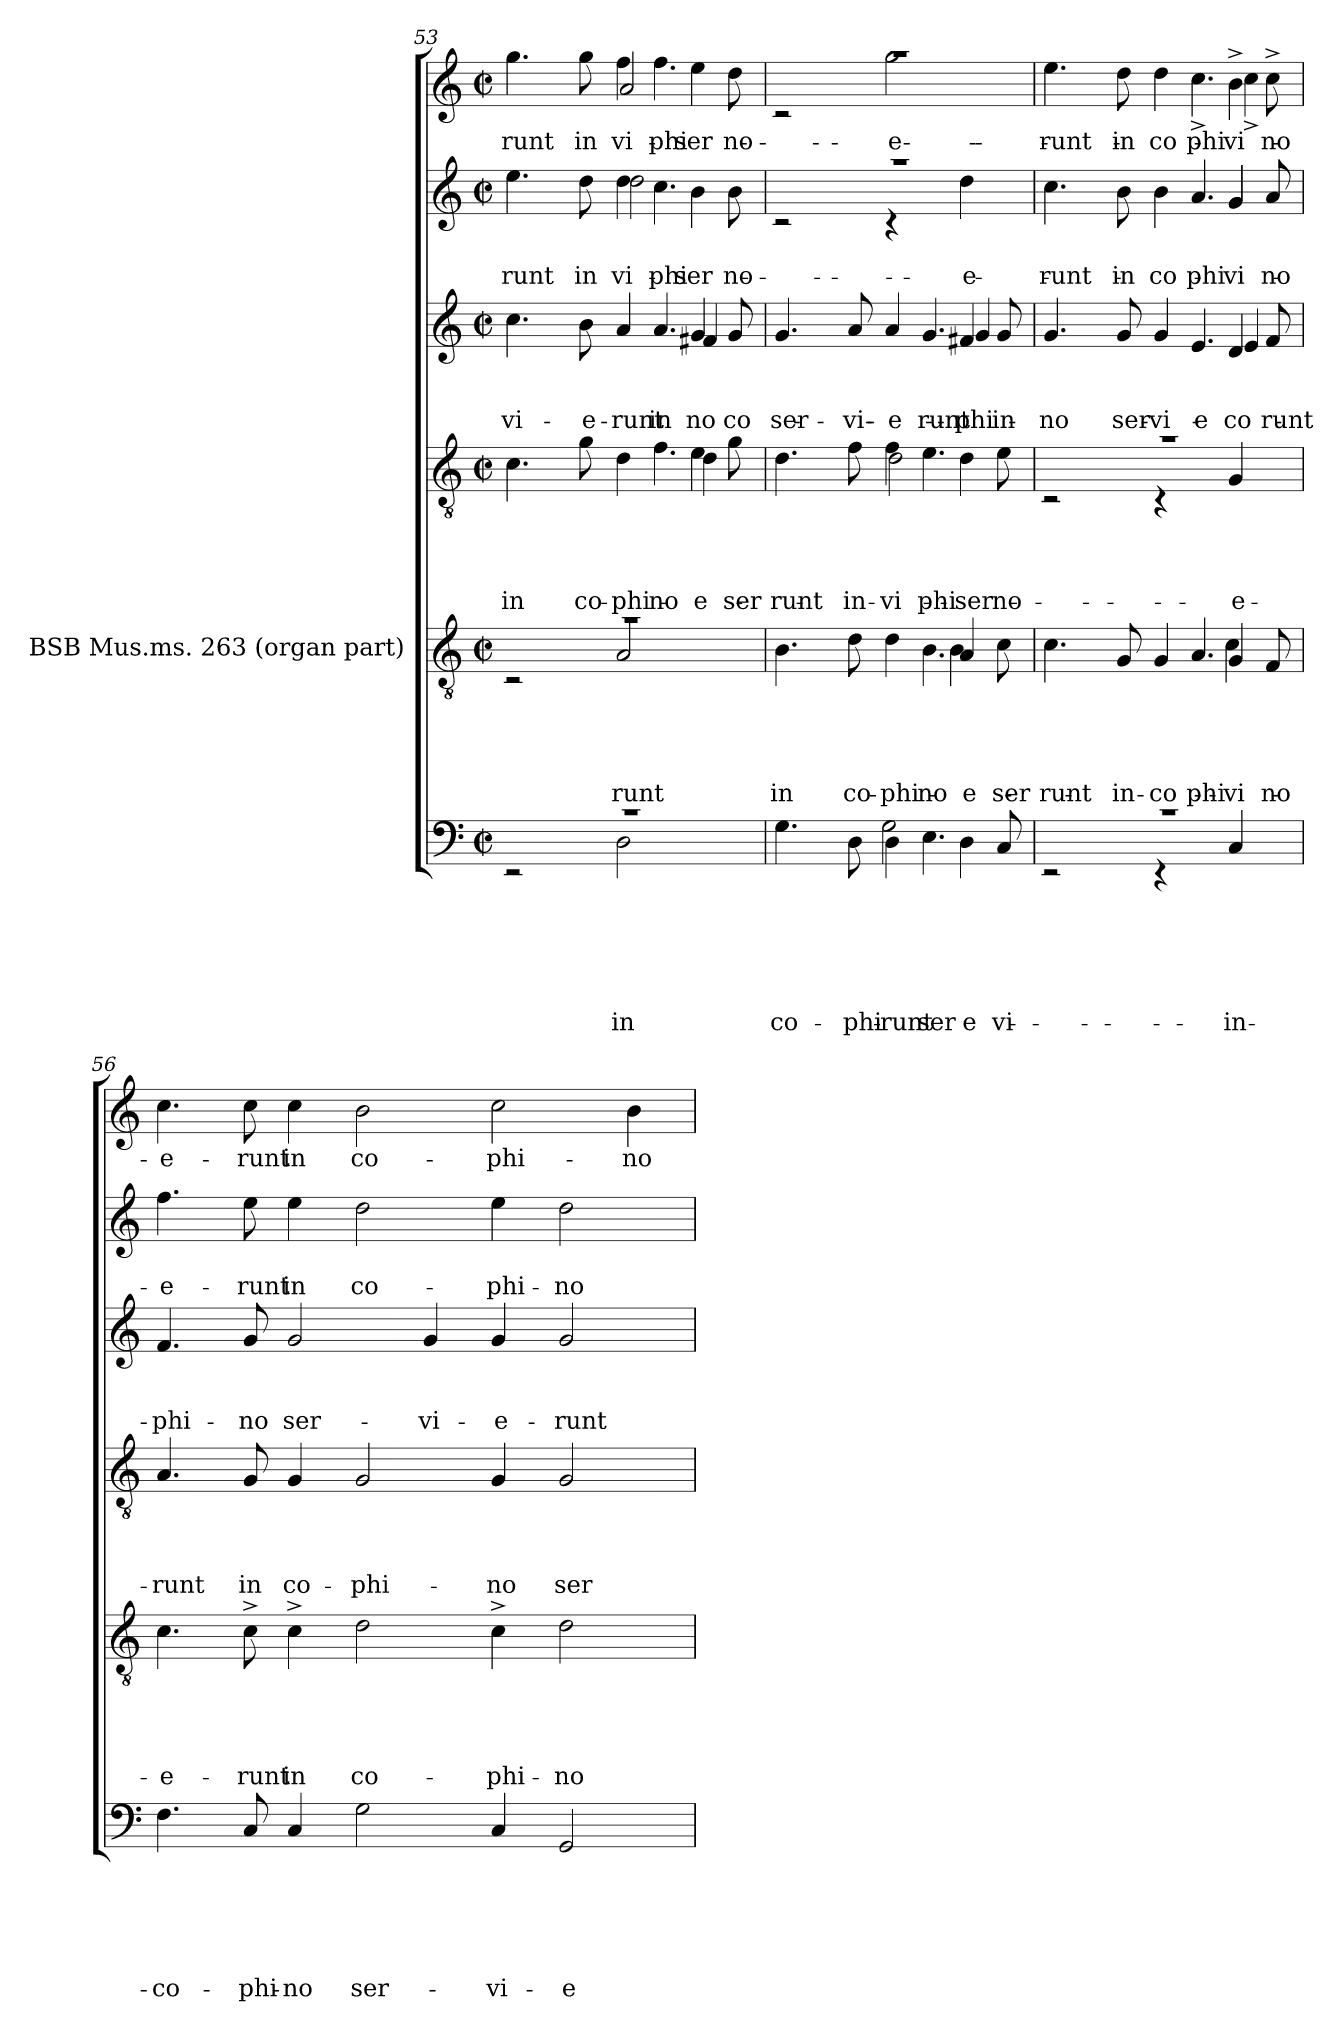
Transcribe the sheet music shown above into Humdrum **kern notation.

**kern	**text	**text	**text	**text	**text	**text	**kern	**text	**text	**text	**text	**text	**kern	**text	**text	**text	**text	**kern	**text	**text	**text	**kern	**text	**text	**kern	**text
*part6	*part6	*part6	*part6	*part6	*part6	*part6	*part5	*part5	*part5	*part5	*part5	*part5	*part4	*part4	*part4	*part4	*part4	*part3	*part3	*part3	*part3	*part2	*part2	*part2	*part1	*part1
*staff6	*staff6	*staff6	*staff6	*staff6	*staff6	*staff6	*staff5	*staff5	*staff5	*staff5	*staff5	*staff5	*staff4	*staff4	*staff4	*staff4	*staff4	*staff3	*staff3	*staff3	*staff3	*staff2	*staff2	*staff2	*staff1	*staff1
*	*	*	*	*	*	*	*I"BSB Mus.ms. 263 (organ part)	*	*	*	*	*	*	*	*	*	*	*	*	*	*	*	*	*	*	*
*clefF4	*	*	*	*	*	*	*clefGv2	*	*	*	*	*	*clefGv2	*	*	*	*	*clefG2	*	*	*	*clefG2	*	*	*clefG2	*
*k[]	*	*	*	*	*	*	*k[]	*	*	*	*	*	*k[]	*	*	*	*	*k[]	*	*	*	*k[]	*	*	*k[]	*
*C:	*	*	*	*	*	*	*C:	*	*	*	*	*	*C:	*	*	*	*	*C:	*	*	*	*C:	*	*	*C:	*
*M2/2	*	*	*	*	*	*	*M2/2	*	*	*	*	*	*M2/2	*	*	*	*	*M2/2	*	*	*	*M2/2	*	*	*M2/2	*
*met(c|)	*	*	*	*	*	*	*met(c|)	*	*	*	*	*	*met(c|)	*	*	*	*	*met(c|)	*	*	*	*met(c|)	*	*	*met(c|)	*
=53	=53	=53	=53	=53	=53	=53	=53	=53	=53	=53	=53	=53	=53	=53	=53	=53	=53	=53	=53	=53	=53	=53	=53	=53	=53	=53
*^	*	*	*	*	*	*	*^	*	*	*	*	*	*	*	*	*	*	*	*	*	*	*	*	*	*	*
!	!	!	!	!	!	!	!	!	!	!	!	!	!	!	!	!	!	!	!LO:LY:b	!	!	!	!LO:LY:b	!	!	!LO:LY:b	!	!LO:LY:b
*	*	*	*	*	*	*	*	*	*	*	*	*	*	*	*^	*	*	*	*	*^	*	*	*	*^	*	*	*^	*
*	*	*	*	*	*	*	*	*	*	*	*	*	*	*	*	*^	*	*	*	*	*	*^	*	*	*	*	*^	*	*	*	*^	*
*	*	*	*	*	*	*	*	*	*	*	*	*	*	*	*	*	*^	*	*	*	*	*	*	*^	*	*	*	*	*	*^	*	*	*	*	*^	*
1rc	2rEE	.	.	.	.	.	.	1ra	2rC	.	.	.	.	.	4.c\	2ryy	2..ryy	2.ryy	.	.	.	in	4.cc\	2ryy	2..ryy	2.ryy	.	.	-vi-	4.ee\	2ryy	2..ryy	2ryy	.	-runt	4.gg\	2ryy	2..ryy	2ryy	-runt
!	!	!	!	!	!	!	!	!	!	!	!	!	!	!	!	!	!	!	!	!	!	!LO:LY:b	!	!	!	!	!	!	!LO:LY:b	!	!	!	!	!	!LO:LY:b	!	!	!	!	!LO:LY:b
.	.	.	.	.	.	.	.	.	.	.	.	.	.	.	8g\	.	.	.	.	.	.	co-	8b\	.	.	.	.	.	-e-	8dd\	.	.	.	.	in	8gg\	.	.	.	in
!	!	!	!	!	!	!	!LO:LY:b	!	!	!	!	!	!	!LO:LY:b	!	!	!	!	!	!	!	!LO:LY:b:rj	!	!	!	!	!	!	!LO:LY:b:rj	!	!	!	!	!	!LO:LY:b:rj	!	!	!	!	!
!	!	!	!	!	!	!	!	!	!	!	!	!	!	!	!	!	!	!	!	!	!	!	!	!	!	!	!	!	!	!	!	!	!	!	!LO:LY:b	!	!	!	!	!LO:LY:b:rj
!	!	!	!	!	!	!	!	!	!	!	!	!	!	!	!	!	!	!	!	!	!	!	!	!	!	!	!	!	!	!	!	!	!	!	!	!	!	!	!	!LO:LY:b
.	2D\	.	.	.	.	.	in	.	2A/	.	.	.	.	-runt	4d\	8ryy	.	.	.	.	.	-phi-	4a/	8ryy	.	.	.	.	-runt	4dd\	8ryy	.	2dd\	.	vi-	4ff\	8ryy	.	2a/	vi-
!	!	!	!	!	!	!	!	!	!	!	!	!	!	!	!	!	!	!	!	!	!	!LO:LY:b	!	!	!	!	!	!	!LO:LY:b	!	!	!	!	!	!LO:LY:b	!	!	!	!	!LO:LY:b
.	.	.	.	.	.	.	.	.	.	.	.	.	.	.	.	4.f\	.	.	.	.	.	-no	.	4.a/	.	.	.	.	-in	.	4.cc\	.	.	.	-phi-	.	4.ff\	.	.	-phi-
!	!	!	!	!	!	!	!	!	!	!	!	!	!	!	!	!	!	!	!	!	!	!LO:LY:b	!	!	!	!	!	!	!	!	!	!	!	!	!	!	!	!	!	!
!	!	!	!	!	!	!	!	!	!	!	!	!	!	!	!	!	!	!	!	!	!	!LO:LY:b	!	!	!	!	!	!	!LO:LY:b	!	!	!	!	!	!	!	!	!	!	!
!	!	!	!	!	!	!	!	!	!	!	!	!	!	!	!	!	!	!	!	!	!	!	!	!	!	!	!	!	!LO:LY:b	!	!	!	!	!	!LO:LY:b	!	!	!	!	!LO:LY:b
.	.	.	.	.	.	.	.	.	.	.	.	.	.	.	4e\	.	.	4d\	.	.	.	-e-	4g/	.	.	4f#X/	.	.	-no	4b\	.	.	.	.	-ser-	4ee\	.	.	.	-ser-
!	!	!	!	!	!	!	!	!	!	!	!	!	!	!	!	!	!	!	!	!	!	!LO:LY:b	!	!	!	!	!	!	!LO:LY:b	!	!	!	!	!	!LO:LY:b	!	!	!	!	!LO:LY:b
.	.	.	.	.	.	.	.	.	.	.	.	.	.	.	.	.	8g\	.	.	.	.	ser-	.	.	8g/	.	.	.	co-	.	.	8b\	.	.	-no	.	.	8dd\	.	-no
*v	*v	*	*	*	*	*	*	*	*	*	*	*	*	*	*	*	*	*	*	*	*	*	*	*	*	*	*	*	*	*	*	*v	*v	*	*	*	*	*v	*v	*
*	*	*	*	*	*	*	*v	*v	*	*	*	*	*	*	*	*	*	*	*	*	*	*	*	*	*	*	*	*	*	*	*	*	*	*	*	*	*
=54	=54	=54	=54	=54	=54	=54	=54	=54	=54	=54	=54	=54	=54	=54	=54	=54	=54	=54	=54	=54	=54	=54	=54	=54	=54	=54	=54	=54	=54	=54	=54	=54	=54	=54	=54	=54
!	!	!	!	!	!	!LO:LY:b	!	!	!	!	!	!LO:LY:b	!	!	!	!	!	!	!	!LO:LY:b	!	!	!	!	!	!	!LO:LY:b	!	!	!	!	!	!	!	!	!
*^	*	*	*	*	*	*	*^	*	*	*	*	*	*	*	*	*	*	*	*	*	*	*	*	*	*	*	*	*	*	*	*	*	*	*	*	*
*	*^	*	*	*	*	*	*	*	*^	*	*	*	*	*	*	*	*	*	*	*	*	*	*	*	*	*	*	*	*	*	*	*	*	*	*	*	*	*
*	*	*	*	*	*	*	*	*	*	*	*	*	*	*	*	*	*	*	*	*	*	*	*	*	*	*	*	*	*	*	*	*	*v	*v	*	*	*	*	*	*
*	*	*^	*	*	*	*	*	*	*	*	*^	*	*	*	*	*	*	*	*	*	*	*	*	*	*	*	*	*	*	*	*	*	*	*	*	*	*v	*v	*
4.G\	2ryy	2..ryy	2ryy	.	.	.	.	.	co-	4.B\	2ryy	2..ryy	2.ryy	.	.	.	.	in	4.d\	2ryy	2..ryy	2ryy	.	.	.	-runt	4.g/	2ryy	2..ryy	2.ryy	.	.	ser-	1raa	2rc	.	.	1raa	2rc	.
!	!	!	!	!	!	!	!	!	!LO:LY:b	!	!	!	!	!	!	!	!	!LO:LY:b	!	!	!	!	!	!	!	!LO:LY:b	!	!	!	!	!	!	!LO:LY:b	!	!	!	!	!	!	!
8D\	.	.	.	.	.	.	.	.	-phi-	8d\	.	.	.	.	.	.	.	co-	8f\	.	.	.	.	.	.	in	8a/	.	.	.	.	.	-vi-	.	.	.	.	.	.	.
!	!	!	!	!	!	!	!	!	!LO:LY:b:rj	!	!	!	!	!	!	!	!	!	!	!	!	!	!	!	!	!	!	!	!	!	!	!	!	!	!	!	!	!	!	!
!	!	!	!	!	!	!	!	!	!LO:LY:b	!	!	!	!	!	!	!	!	!LO:LY:b:rj	!	!	!	!	!	!	!	!LO:LY:b:rj	!	!	!	!	!	!	!	!	!	!	!	!	!	!
!	!	!	!	!	!	!	!	!	!	!	!	!	!	!	!	!	!	!	!	!	!	!	!	!	!	!LO:LY:b	!	!	!	!	!	!	!LO:LY:b:rj	!	!	!	!	!	!	!LO:LY:b
4D\	8ryy	.	2G\	.	.	.	.	.	-runt	4d\	8ryy	.	.	.	.	.	.	-phi-	4f\	8ryy	.	2d\	.	.	.	vi-	4a/	8ryy	.	.	.	.	-e-	.	4rc	.	.	.	2gg\	-e-
!	!	!	!	!	!	!	!	!	!LO:LY:b	!	!	!	!	!	!	!	!	!LO:LY:b	!	!	!	!	!	!	!	!LO:LY:b	!	!	!	!	!	!	!LO:LY:b	!	!	!	!	!	!	!
.	4.E\	.	.	.	.	.	.	.	-ser-	.	4.B\	.	.	.	.	.	.	-no	.	4.e\	.	.	.	.	.	-phi-	.	4.g/	.	.	.	.	-runt	.	.	.	.	.	.	.
!	!	!	!	!	!	!	!	!	!LO:LY:b	!	!	!	!	!	!	!	!	!LO:LY:b	!	!	!	!	!	!	!	!	!	!	!	!	!	!	!	!	!	!	!	!	!	!
!	!	!	!	!	!	!	!	!	!	!	!	!	!	!	!	!	!	!LO:LY:b	!	!	!	!	!	!	!	!LO:LY:b	!	!	!	!	!	!	!LO:LY:b	!	!	!	!	!	!	!
!	!	!	!	!	!	!	!	!	!	!	!	!	!	!	!	!	!	!	!	!	!	!	!	!	!	!	!	!	!	!	!	!	!LO:LY:b	!	!	!	!LO:LY:b	!	!	!
4D\	.	.	.	.	.	.	.	.	e-	4A/	.	.	4B\	.	.	.	.	-e-	4d\	.	.	.	.	.	.	-ser-	4f#X/	.	.	4g/	.	.	phi-	.	4dd\	.	-e-	.	.	.
!	!	!	!	!	!	!	!	!	!LO:LY:b	!	!	!	!	!	!	!	!	!LO:LY:b	!	!	!	!	!	!	!	!LO:LY:b	!	!	!	!	!	!	!LO:LY:b	!	!	!	!	!	!	!
.	.	8C/	.	.	.	.	.	.	-vi-	.	.	8c\	.	.	.	.	.	ser-	.	.	8e\	.	.	.	.	-no	.	.	8g/	.	.	.	in	.	.	.	.	.	.	.
*	*	*	*	*	*	*	*	*	*	*	*	*	*	*	*	*	*	*	*	*	*	*	*	*	*	*	*	*	*	*	*	*	*	*v	*v	*	*	*	*	*
*	*	*v	*v	*	*	*	*	*	*	*	*	*	*	*	*	*	*	*	*	*	*v	*v	*	*	*	*	*	*	*	*	*	*	*	*	*	*	*v	*v	*
!!LO:PB:g=z
=55	=55	=55	=55	=55	=55	=55	=55	=55	=55	=55	=55	=55	=55	=55	=55	=55	=55	=55	=55	=55	=55	=55	=55	=55	=55	=55	=55	=55	=55	=55	=55	=55	=55	=55	=55	=55
!	!	!	!	!	!	!	!	!	!	!	!	!	!	!	!	!	!LO:LY:b	!	!	!	!	!	!	!	!	!	!	!	!	!	!LO:LY:b	!	!	!LO:LY:b	!	!LO:LY:b
*	*	*	*	*	*	*	*	*	*	*	*	*	*	*	*	*	*	*	*	*	*	*	*	*	*	*	*	*	*	*	*	*^	*	*	*^	*
*	*	*	*	*	*	*	*	*	*	*	*	*	*	*	*	*	*	*	*	*	*	*	*	*	*	*	*	*	*	*	*	*	*^	*	*	*	*^	*
*	*v	*v	*	*	*	*	*	*	*	*	*	*	*	*	*	*	*	*	*v	*v	*	*	*	*	*	*	*	*	*	*	*	*	*	*^	*	*	*	*	*^	*
1rc	2rEE	.	.	.	.	.	.	4.c\	2ryy	2..ryy	2.ryy	.	.	.	.	-runt	1ra	2rC	.	.	.	.	4.g/	2ryy	2..ryy	2.ryy	.	.	-no	4.cc\	2ryy	2..ryy	2.ryy	.	-runt	4.ee\	2ryy	2..ryy	2.ryy	-runt
!	!	!	!	!	!	!	!	!	!	!	!	!	!	!	!	!LO:LY:b	!	!	!	!	!	!	!	!	!	!	!	!	!LO:LY:b	!	!	!	!	!	!LO:LY:b	!	!	!	!	!LO:LY:b
.	.	.	.	.	.	.	.	8G/	.	.	.	.	.	.	.	in	.	.	.	.	.	.	8g/	.	.	.	.	.	ser-	8b\	.	.	.	.	in	8dd\	.	.	.	in
!	!	!	!	!	!	!	!	!	!	!	!	!	!	!	!	!LO:LY:b:rj	!	!	!	!	!	!	!	!	!	!	!	!	!LO:LY:b:rj	!	!	!	!	!	!LO:LY:b:rj	!	!	!	!	!LO:LY:b:rj
.	4rEE	.	.	.	.	.	.	4G/	8ryy	.	.	.	.	.	.	co-	.	4rC	.	.	.	.	4g/	8ryy	.	.	.	.	-vi-	4b\	8ryy	.	.	.	co-	4dd\	8ryy	.	.	co-
!	!	!	!	!	!	!	!	!	!	!	!	!	!	!	!	!LO:LY:b	!	!	!	!	!	!	!	!	!	!	!	!	!LO:LY:b	!	!	!	!	!	!LO:LY:b	!	!	!	!	!LO:LY:b
.	.	.	.	.	.	.	.	.	4.A/	.	.	.	.	.	.	-phi-	.	.	.	.	.	.	.	4.e/	.	.	.	.	e-	.	4.a/	.	.	.	-phi-	.	4.cc^<\	.	.	-phi-
!	!	!	!	!	!	!	!LO:LY:b	!	!	!	!	!	!	!	!	!LO:LY:b	!	!	!	!	!	!	!	!	!	!	!	!	!	!	!	!	!	!	!	!	!	!	!	!
!	!	!	!	!	!	!	!	!	!	!	!	!	!	!	!	!LO:LY:b	!	!	!	!	!	!LO:LY:b	!	!	!	!	!	!	!LO:LY:b	!	!	!	!	!	!	!	!	!	!	!
!	!	!	!	!	!	!	!	!	!	!	!	!	!	!	!	!	!	!	!	!	!	!	!	!	!	!	!	!	!LO:LY:b	!	!	!	!	!	!LO:LY:b	!	!	!	!	!
!	!	!	!	!	!	!	!	!	!	!	!	!	!	!	!	!	!	!	!	!	!	!	!	!	!	!	!	!	!	!	!	!	!	!	!LO:LY:b	!	!	!	!	!LO:LY:b
!	!	!	!	!	!	!	!	!	!	!	!	!	!	!	!	!	!	!	!	!	!	!	!	!	!	!	!	!	!	!	!	!	!	!	!	!	!	!	!	!LO:LY:b
.	4C/	.	.	.	.	.	in	4G/	.	.	4c\	.	.	.	.	vi-	.	4G/	.	.	.	-e-	4d/	.	.	4e/	.	.	co-	4g/	.	.	4g/	.	vi-	4b^<\	.	.	4cc^>\	vi-
!	!	!	!	!	!	!	!	!	!	!	!	!	!	!	!	!LO:LY:b	!	!	!	!	!	!	!	!	!	!	!	!	!LO:LY:b	!	!	!	!	!	!LO:LY:b	!	!	!	!	!LO:LY:b
.	.	.	.	.	.	.	.	.	.	8F/	.	.	.	.	.	-no	.	.	.	.	.	.	.	.	8f/	.	.	.	-runt	.	.	8a/	.	.	-no	.	.	8cc^>\	.	-no
*v	*v	*	*	*	*	*	*	*	*	*	*	*	*	*	*	*	*v	*v	*	*	*	*	*	*	*v	*v	*	*	*	*	*	*v	*v	*	*	*	*	*v	*v	*
*	*	*	*	*	*	*	*	*	*v	*v	*	*	*	*	*	*	*	*	*	*	*	*	*	*	*	*	*	*	*	*	*	*	*	*	*
=56	=56	=56	=56	=56	=56	=56	=56	=56	=56	=56	=56	=56	=56	=56	=56	=56	=56	=56	=56	=56	=56	=56	=56	=56	=56	=56	=56	=56	=56	=56	=56	=56	=56	=56
!	!	!	!	!	!	!LO:LY:b	!	!	!	!	!	!	!	!LO:LY:b	!	!	!	!	!LO:LY:b	!	!	!	!	!	!LO:LY:b	!	!	!	!	!LO:LY:b	!	!	!	!LO:LY:b
*	*	*	*	*	*	*	*	*	*	*	*	*	*	*	*	*	*	*	*	*v	*v	*v	*	*	*	*	*	*	*	*	*v	*v	*v	*
*	*	*	*	*	*	*	*v	*v	*v	*	*	*	*	*	*	*	*	*	*	*	*	*	*	*v	*v	*v	*	*	*	*
4.F\	.	.	.	.	.	co-	4.c\	.	.	.	.	-e-	4.A/	.	.	.	-runt	4.f/	.	.	-phi-	4.ff\	.	-e-	4.cc\	-e-
!	!	!	!	!	!	!LO:LY:b	!	!	!	!	!	!LO:LY:b	!	!	!	!	!LO:LY:b	!	!	!	!LO:LY:b	!	!	!LO:LY:b	!	!LO:LY:b
8C/	.	.	.	.	.	-phi-	8c^>\	.	.	.	.	-runt	8G/	.	.	.	in	8g/	.	.	-no	8ee\	.	-runt	8cc\	-runt
!	!	!	!	!	!	!LO:LY:b:rj	!	!	!	!	!	!LO:LY:b:rj	!	!	!	!	!LO:LY:b:rj	!	!	!	!LO:LY:b:rj	!	!	!LO:LY:b:rj	!	!LO:LY:b:rj
4C/	.	.	.	.	.	-no	4c^>\	.	.	.	.	in	4G/	.	.	.	co-	2g/	.	.	ser-	4ee\	.	in	4cc\	in
!	!	!	!	!	!	!LO:LY:b	!	!	!	!	!	!LO:LY:b	!	!	!	!	!LO:LY:b	!	!	!	!	!	!	!LO:LY:b	!	!LO:LY:b
2G\	.	.	.	.	.	ser-	2d\	.	.	.	.	co-	2G/	.	.	.	-phi-	.	.	.	.	2dd\	.	co-	2b\	co-
!	!	!	!	!	!	!	!	!	!	!	!	!	!	!	!	!	!	!	!	!	!LO:LY:b	!	!	!	!	!
.	.	.	.	.	.	.	.	.	.	.	.	.	.	.	.	.	.	4g/	.	.	-vi-	.	.	.	.	.
!	!	!	!	!	!	!LO:LY:b	!	!	!	!	!	!LO:LY:b	!	!	!	!	!LO:LY:b	!	!	!	!LO:LY:b	!	!	!LO:LY:b	!	!LO:LY:b
4C/	.	.	.	.	.	-vi-	4c^>\	.	.	.	.	-phi-	4G/	.	.	.	-no	4g/	.	.	-e-	4ee\	.	-phi-	2cc\	-phi-
!	!	!	!	!	!	!LO:LY:b	!	!	!	!	!	!LO:LY:b	!	!	!	!	!LO:LY:b	!	!	!	!LO:LY:b	!	!	!LO:LY:b	!	!
2GG/	.	.	.	.	.	-e-	2d\	.	.	.	.	-no	2G/	.	.	.	ser-	2g/	.	.	-runt	2dd\	.	-no	.	.
!	!	!	!	!	!	!	!	!	!	!	!	!	!	!	!	!	!	!	!	!	!	!	!	!	!	!LO:LY:b
.	.	.	.	.	.	.	.	.	.	.	.	.	.	.	.	.	.	.	.	.	.	.	.	.	4b\	-no
=	=	=	=	=	=	=	=	=	=	=	=	=	=	=	=	=	=	=	=	=	=	=	=	=	=	=
*-	*-	*-	*-	*-	*-	*-	*-	*-	*-	*-	*-	*-	*-	*-	*-	*-	*-	*-	*-	*-	*-	*-	*-	*-	*-	*-
